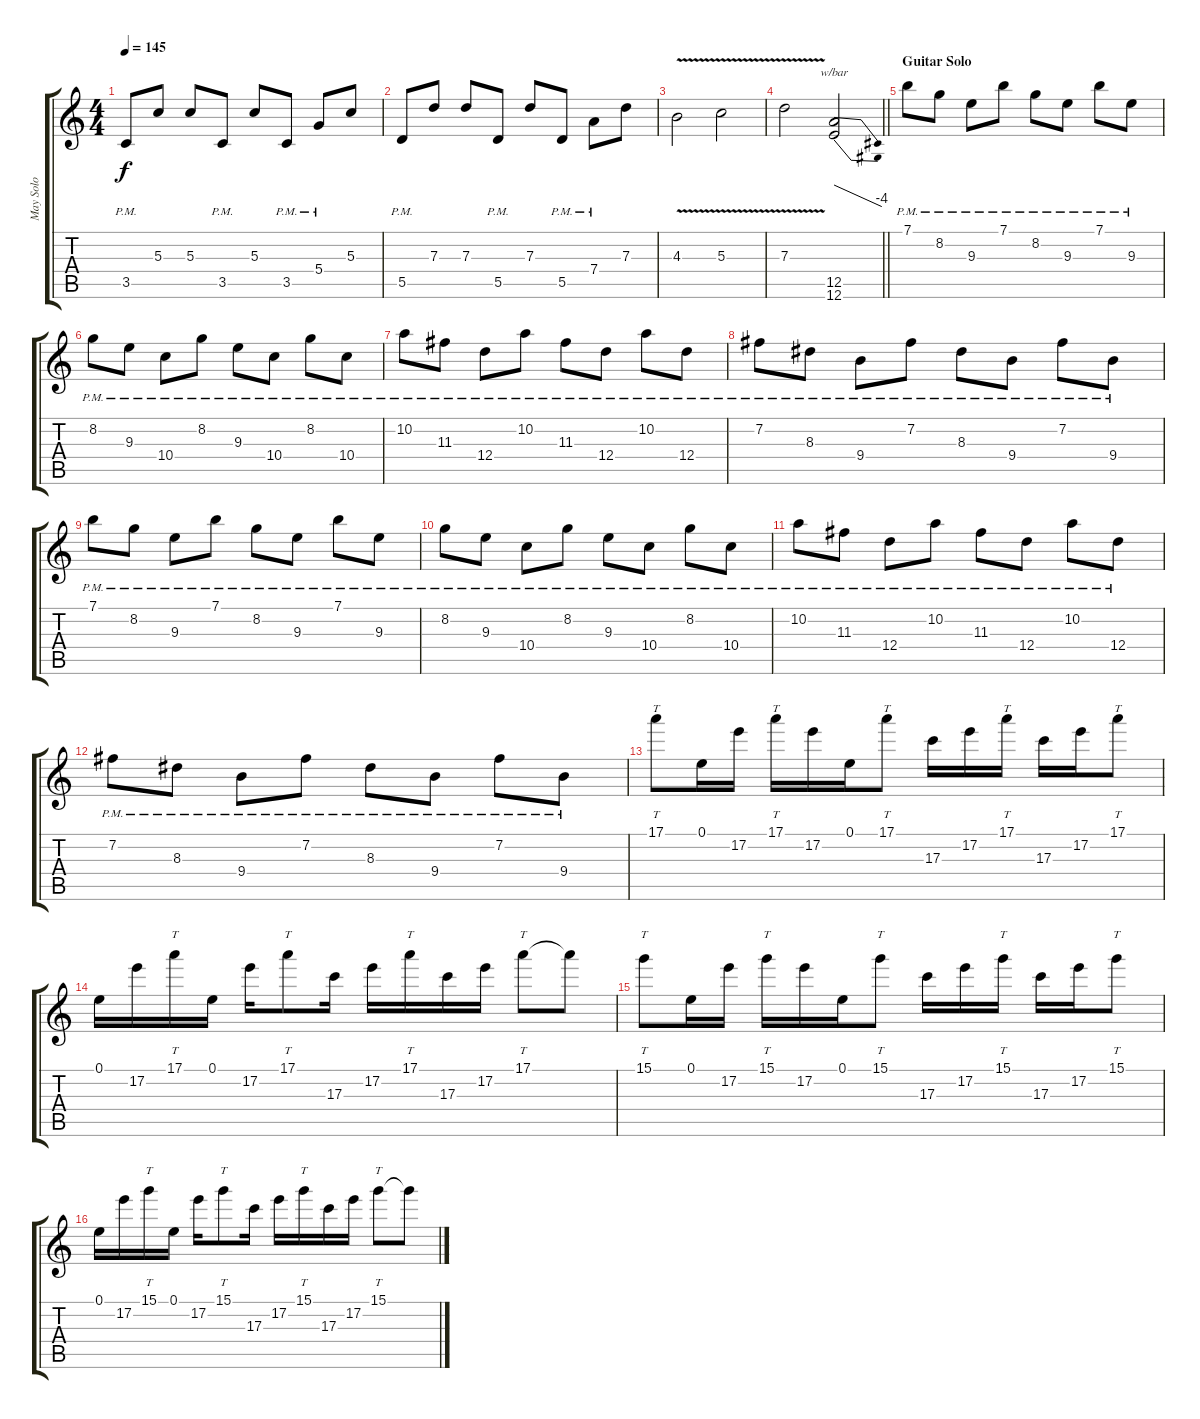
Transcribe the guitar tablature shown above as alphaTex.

\track ("May Solo" "May Solo") {instrument overdrivenguitar}
\staff {score tabs}
\tuning (E4 B3 G3 D3 A2 E2) {hide}
\ts (4 4)
\tempo 145
\clef g2
\ks c
3.5{pm}.8{dy f} 5.3.8 5.3.8 3.5{pm}.8 5.3.8 3.5{pm}.8 5.4{pm}.8 5.3.8 |
5.5{pm}.8 7.3.8 7.3.8 5.5{pm}.8 7.3.8 5.5{pm}.8 7.4{pm}.8 7.3.8 |
4.3{v}.2 5.3{v}.2 |
\barLineRight lightlight
7.3{v}.2 (12.5 12.6).2{tbe (dive default 0 0 60 -16)} |
\section ("" "Guitar Solo")
7.1{pm}.8 8.2{pm}.8 9.3{pm}.8 7.1{pm}.8 8.2{pm}.8 9.3{pm}.8 7.1{pm}.8 9.3{pm}.8 |
8.2{pm}.8 9.3{pm}.8 10.4{pm}.8 8.2{pm}.8 9.3{pm}.8 10.4{pm}.8 8.2{pm}.8 10.4{pm}.8 |
10.2{pm}.8 11.3{pm}.8 12.4{pm}.8 10.2{pm}.8 11.3{pm}.8 12.4{pm}.8 10.2{pm}.8 12.4{pm}.8 |
7.2{pm}.8 8.3{pm}.8 9.4{pm}.8 7.2{pm}.8 8.3{pm}.8 9.4{pm}.8 7.2{pm}.8 9.4{pm}.8 |
7.1{pm}.8 8.2{pm}.8 9.3{pm}.8 7.1{pm}.8 8.2{pm}.8 9.3{pm}.8 7.1{pm}.8 9.3{pm}.8 |
8.2{pm}.8 9.3{pm}.8 10.4{pm}.8 8.2{pm}.8 9.3{pm}.8 10.4{pm}.8 8.2{pm}.8 10.4{pm}.8 |
10.2{pm}.8 11.3{pm}.8 12.4{pm}.8 10.2{pm}.8 11.3{pm}.8 12.4{pm}.8 10.2{pm}.8 12.4{pm}.8 |
7.2{pm}.8 8.3{pm}.8 9.4{pm}.8 7.2{pm}.8 8.3{pm}.8 9.4{pm}.8 7.2{pm}.8 9.4{pm}.8 |
17.1.8{tt} 0.1.16 17.2.16 17.1.16{tt} 17.2.16 0.1.16 17.1.8{tt} 17.3.16 17.2.16 17.1.16{tt} 17.3.16 17.2.16 17.1.8{tt} |
0.1.16 17.2.16 17.1.16{tt} 0.1.16 17.2.16 17.1.8{tt} 17.3.16 17.2.16 17.1.16{tt} 17.3.16 17.2.16 17.1.8{tt} 17.1{t}.8 |
15.1.8{tt} 0.1.16 17.2.16 15.1.16{tt} 17.2.16 0.1.16 15.1.8{tt} 17.3.16 17.2.16 15.1.16{tt} 17.3.16 17.2.16 15.1.8{tt} |
0.1.16 17.2.16 15.1.16{tt} 0.1.16 17.2.16 15.1.8{tt} 17.3.16 17.2.16 15.1.16{tt} 17.3.16 17.2.16 15.1.8{tt} 15.1{t}.8
